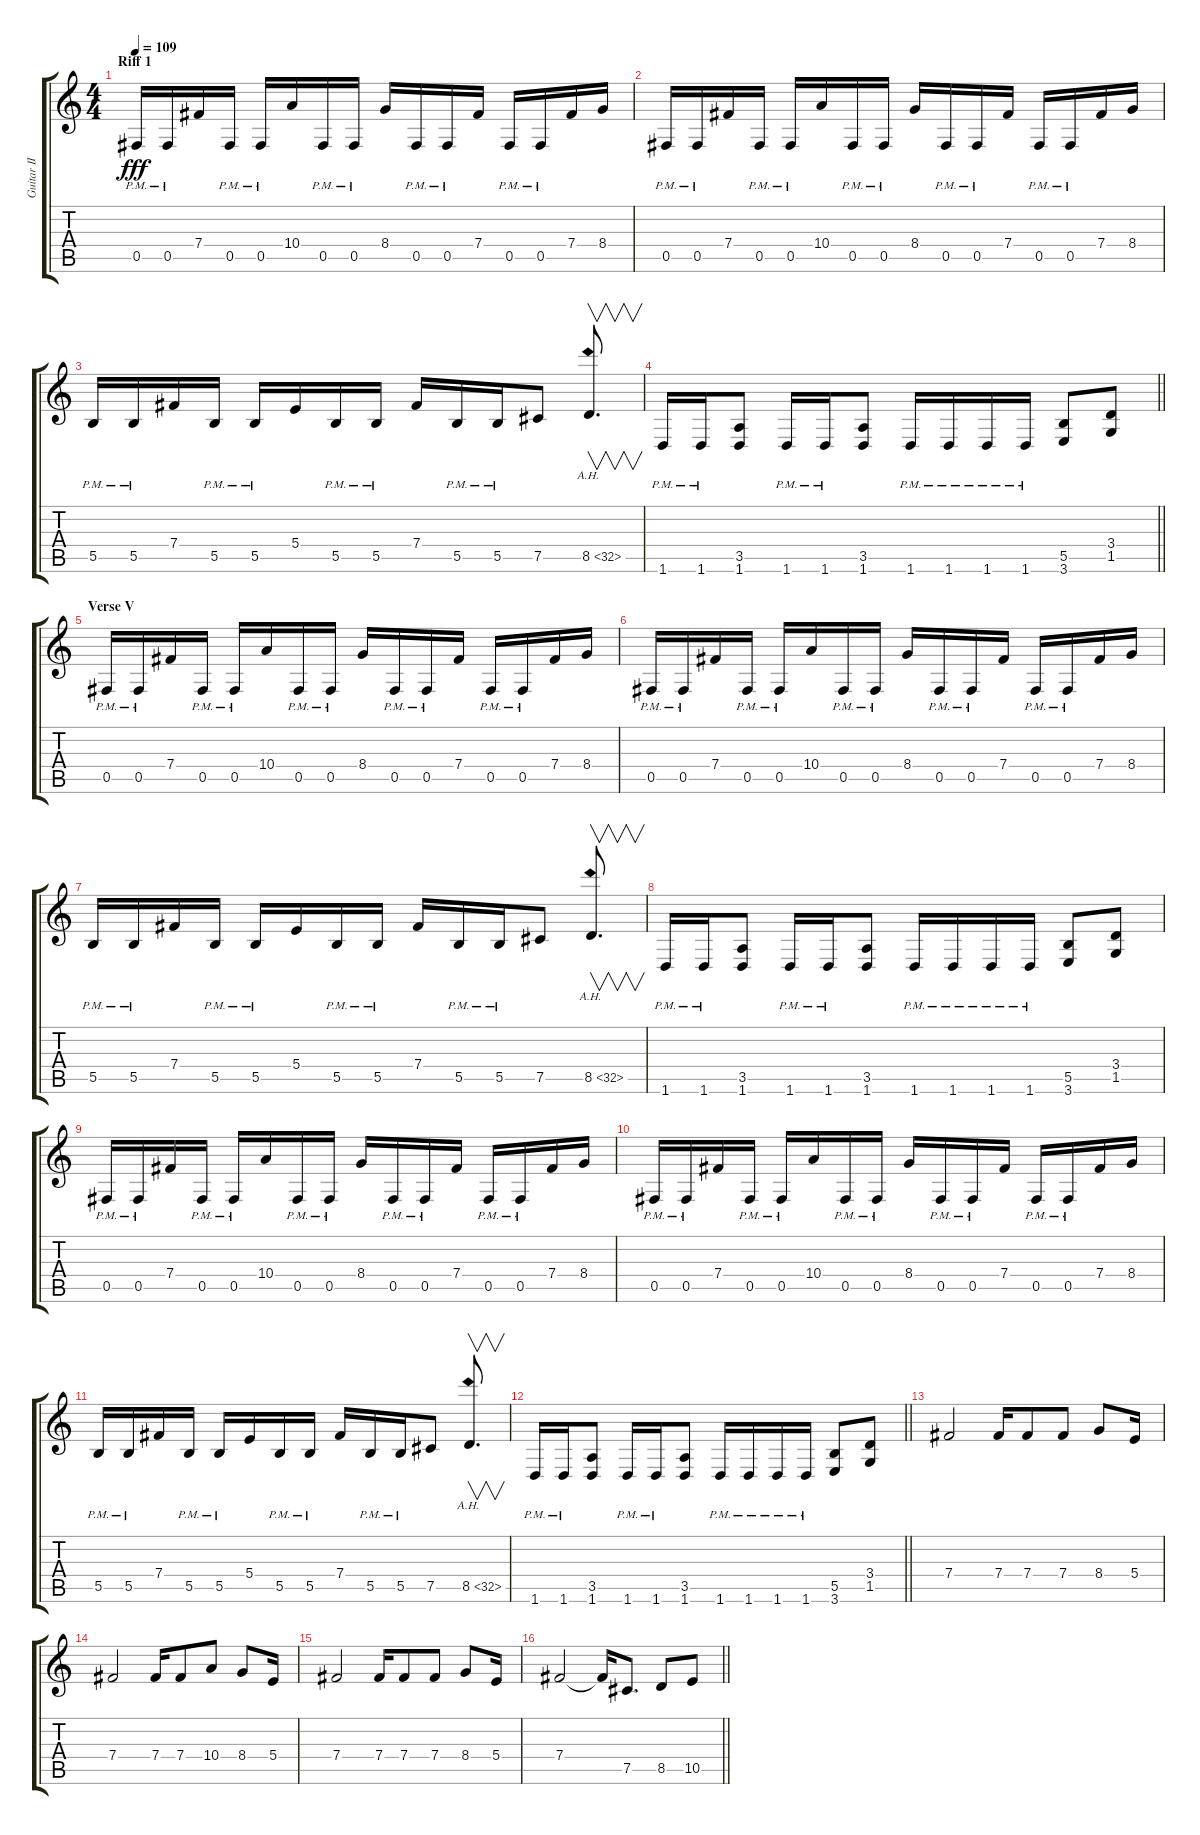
\track ("Guitar II" "Guitar II") {instrument overdrivenguitar}
\staff {score tabs}
\tuning (Db4 Ab3 E3 B2 Gb2 Db2) {hide}
\ts (4 4)
\section ("" "Riff 1")
\tempo 109
\clef g2
\ks c
0.5{pm}.16{dy fff} 0.5{pm}.16 7.4.16 0.5{pm}.16 0.5{pm}.16 10.4.16 0.5{pm}.16 0.5{pm}.16 8.4.16 0.5{pm}.16 0.5{pm}.16 7.4.16 0.5{pm}.16 0.5{pm}.16 7.4.16 8.4.16 |
0.5{pm}.16 0.5{pm}.16 7.4.16 0.5{pm}.16 0.5{pm}.16 10.4.16 0.5{pm}.16 0.5{pm}.16 8.4.16 0.5{pm}.16 0.5{pm}.16 7.4.16 0.5{pm}.16 0.5{pm}.16 7.4.16 8.4.16 |
5.5{pm}.16 5.5{pm}.16 7.4.16 5.5{pm}.16 5.5{pm}.16 5.4.16 5.5{pm}.16 5.5{pm}.16 7.4.16 5.5{pm}.16 5.5{pm}.16 7.5.8 8.5{ah 24}.8{v d} |
\barLineRight lightlight
1.6{pm}.16 1.6{pm}.16 (3.5 1.6).8 1.6{pm}.16 1.6{pm}.16 (3.5 1.6).8 1.6{pm}.16 1.6{pm}.16 1.6{pm}.16 1.6{pm}.16 (5.5 3.6).8 (3.4 1.5).8 |
\section ("" "Verse V")
0.5{pm}.16 0.5{pm}.16 7.4.16 0.5{pm}.16 0.5{pm}.16 10.4.16 0.5{pm}.16 0.5{pm}.16 8.4.16 0.5{pm}.16 0.5{pm}.16 7.4.16 0.5{pm}.16 0.5{pm}.16 7.4.16 8.4.16 |
0.5{pm}.16 0.5{pm}.16 7.4.16 0.5{pm}.16 0.5{pm}.16 10.4.16 0.5{pm}.16 0.5{pm}.16 8.4.16 0.5{pm}.16 0.5{pm}.16 7.4.16 0.5{pm}.16 0.5{pm}.16 7.4.16 8.4.16 |
5.5{pm}.16 5.5{pm}.16 7.4.16 5.5{pm}.16 5.5{pm}.16 5.4.16 5.5{pm}.16 5.5{pm}.16 7.4.16 5.5{pm}.16 5.5{pm}.16 7.5.8 8.5{ah 24}.8{v d} |
1.6{pm}.16 1.6{pm}.16 (3.5 1.6).8 1.6{pm}.16 1.6{pm}.16 (3.5 1.6).8 1.6{pm}.16 1.6{pm}.16 1.6{pm}.16 1.6{pm}.16 (5.5 3.6).8 (3.4 1.5).8 |
0.5{pm}.16 0.5{pm}.16 7.4.16 0.5{pm}.16 0.5{pm}.16 10.4.16 0.5{pm}.16 0.5{pm}.16 8.4.16 0.5{pm}.16 0.5{pm}.16 7.4.16 0.5{pm}.16 0.5{pm}.16 7.4.16 8.4.16 |
0.5{pm}.16 0.5{pm}.16 7.4.16 0.5{pm}.16 0.5{pm}.16 10.4.16 0.5{pm}.16 0.5{pm}.16 8.4.16 0.5{pm}.16 0.5{pm}.16 7.4.16 0.5{pm}.16 0.5{pm}.16 7.4.16 8.4.16 |
5.5{pm}.16 5.5{pm}.16 7.4.16 5.5{pm}.16 5.5{pm}.16 5.4.16 5.5{pm}.16 5.5{pm}.16 7.4.16 5.5{pm}.16 5.5{pm}.16 7.5.8 8.5{ah 24}.8{v d} |
\barLineRight lightlight
1.6{pm}.16 1.6{pm}.16 (3.5 1.6).8 1.6{pm}.16 1.6{pm}.16 (3.5 1.6).8 1.6{pm}.16 1.6{pm}.16 1.6{pm}.16 1.6{pm}.16 (5.5 3.6).8 (3.4 1.5).8 |
7.4.2 7.4.16 7.4.8 7.4.8 8.4.8 5.4.16 |
7.4.2 7.4.16 7.4.8 10.4.8 8.4.8 5.4.16 |
7.4.2 7.4.16 7.4.8 7.4.8 8.4.8 5.4.16 |
\barLineRight lightlight
7.4.2 7.4{t}.16 7.5.8{d} 8.5.8 10.5.8
